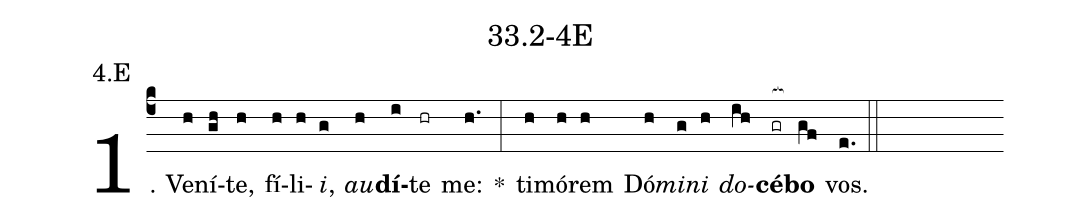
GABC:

name: 33.2-4E;
annotation: 4.E;
%%
(c4)1. Ve(h)ní(gh)te,(h) fí(h)li(h)<i>i</i>,(g) <i>au</i>(h)<b>dí</b>(i)te(hr) me:(h.) *(:) ti(h)mó(h)rem(h) Dó(h)<i>mi</i>(g)<i>ni</i>(h) <i>do</i>(ih)<b>cé</b>(gr[ocb:1{])<b>bo</b>(gf[ocb:0}]) vos.(e.) (::)
